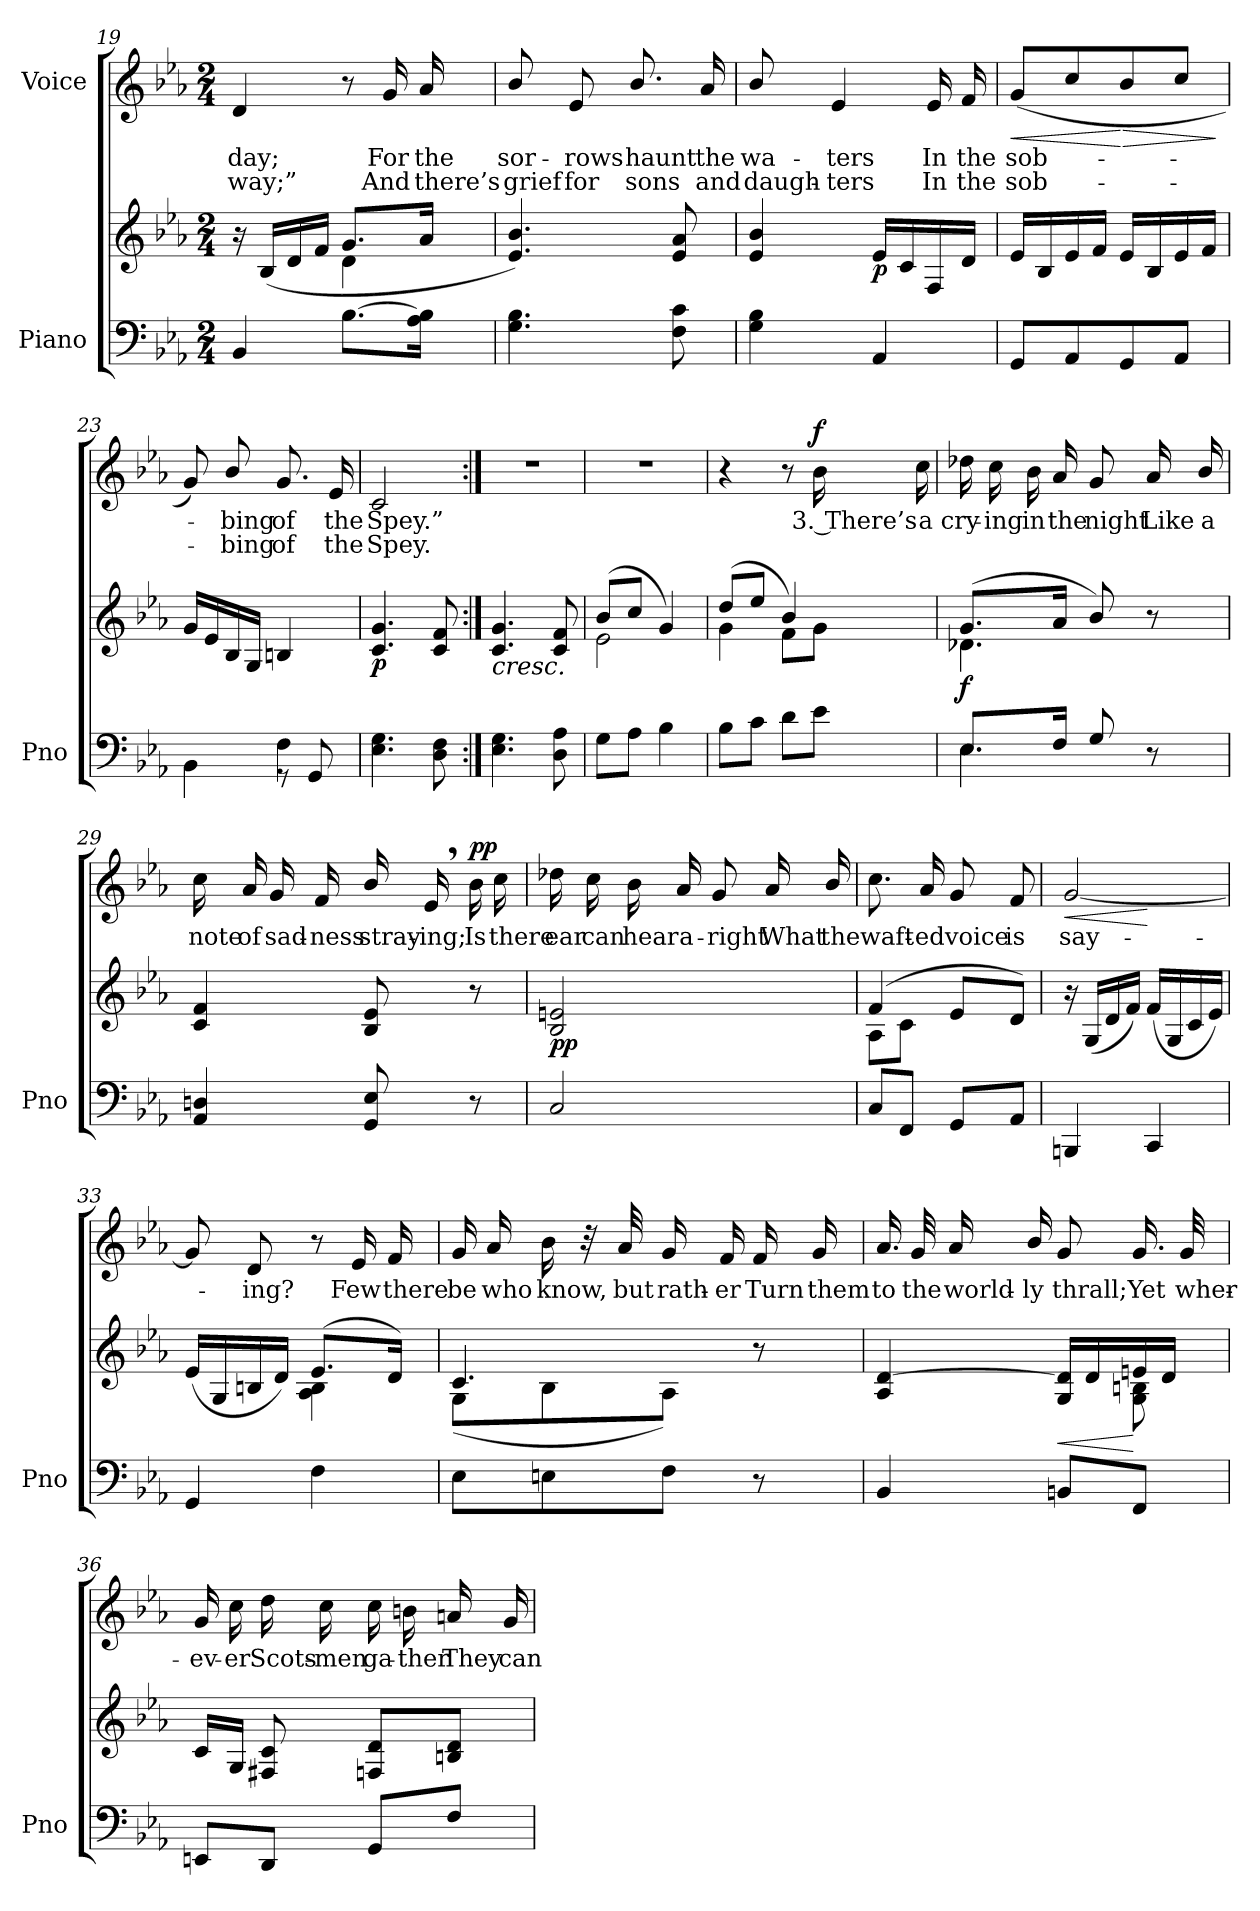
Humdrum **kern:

**kern	**kern	**dynam	**kern	**text	**text	**dynam
*part2	*part2	*part2	*part1	*part1	*part1	*part1
*staff3	*staff2	*staff2/3	*staff1	*staff1	*staff1	*staff1
*I"Piano	*	*	*I"Voice	*	*	*
*I'Pno	*	*	*	*	*	*
*clefF4	*clefG2	*	*clefG2	*	*	*
*k[b-e-a-]	*k[b-e-a-]	*	*k[b-e-a-]	*	*	*
*M2/4	*M2/4	*	*M2/4	*	*	*
=19	=19	=19	=19	=19	=19	=19
*	*^	*	*	*	*	*
4BB-/	16r	4ryy	.	4d/	day;	-way;”	.
.	(16B-/LL	.	.	.	.	.	.
.	16d/	.	.	.	.	.	.
.	16f/JJ	.	.	.	.	.	.
[8.B-\L	8.g/L	4d\	.	8r	.	.	.
.	.	.	.	16g/	For	And	.
16A-\ 16B-\]Jk	16a-/Jk	.	.	16a-/	the	there’s	.
*	*v	*v	*	*	*	*	*
=20	=20	=20	=20	=20	=20	=20
4.G\ 4.B-\	4.e-/ 4.b-/)	.	8b-/	sor-	grief	.
.	.	.	8e-/	-rows	for	.
.	.	.	8.b-/	haunt	sons	.
8F\ 8c\	8e-/ 8a-/	.	.	.	.	.
.	.	.	16a-/	the	and	.
=21	=21	=21	=21	=21	=21	=21
4G\ 4B-\	4e-/ 4b-/	.	8b-/	wa-	daugh-	.
.	.	.	4e-/	-ters	-ters	.
!	!	!LO:DY:b	!	!	!	!
4AA-/	(<16e-/LL	p	.	.	.	.
.	16c/	.	.	.	.	.
.	16F/	.	16e-/	In	In	.
.	16d/JJ	.	16f/	the	the	.
=22	=22	=22	=22	=22	=22	=22
!	!	!	!	!	!	!LO:HP:b
8GG/L	16e-/LL	.	(<8g/L	sob-	sob-	<
.	16B-/	.	.	.	.	.
8AA-/	16e-/	.	8cc/	.	.	.
.	16f/JJ	.	.	.	.	.
!	!	!	!	!	!	!LO:HP:n=1:b
8GG/	16e-/LL	.	8b-/	.	.	[ >
.	16B-/	.	.	.	.	.
8AA-/J	16e-/	.	8cc/J	.	.	.
.	16f/JJ	.	.	.	.	.
.	.	.	.	.	.	]
=23	=23	=23	=23	=23	=23	=23
*^	*	*	*	*	*	*
4ryy	4BB-\	16g/LL	.	8g/)	.	.	.
.	.	16e-/	.	.	.	.	.
.	.	16B-/	.	8b-/	-bing	-bing	.
.	.	16G/JJ	.	.	.	.	.
4F\)	8r	4Bn/	.	8.g/	of	of	.
.	8GG/	.	.	.	.	.	.
.	.	.	.	16e-/	the	the	.
*v	*v	*	*	*	*	*	*
=24	=24	=24	=24	=24	=24	=24
!	!	!LO:DY:b	!	!	!	!
4.E-\ 4.G\	4.c/ 4.g/	p	2c/	Spey.”	Spey.	.
8D\ 8F\	8c/ 8f/	.	.	.	.	.
=25:|!	=25:|!	=25:|!	=25:|!	=25:|!	=25:|!	=25:|!
!	!LO:TX:b:i:t=cresc.	!	!	!	!	!
4.E-\ 4.G\	4.c/ 4.g/	.	2r	.	.	.
8D\ 8A-\	8c/ 8f/	.	.	.	.	.
=26	=26	=26	=26	=26	=26	=26
*	*^	*	*	*	*	*
8G\L	(8b-/L	2e-\	.	2r	.	.	.
8A-\J	8cc/J	.	.	.	.	.	.
4B-\	4g/)	.	.	.	.	.	.
=27	=27	=27	=27	=27	=27	=27	=27
8B-\L	(8dd/L	4g\	.	4r	.	.	.
8c\J	8ee-/J	.	.	.	.	.	.
8d\L	4b-/)	8f\L	.	8r	.	.	.
!	!	!	!	!	!	!	!LO:DY:a
8e-\J	.	8g\J	.	16b-\	3. There’s	.	f
.	.	.	.	16cc\	a	.	.
=28	=28	=28	=28	=28	=28	=28	=28
!LO:N:head=solid	!	!	!LO:DY:b	!	!	!	!
*^	*	*	*	*	*	*	*
8.E-/L	4.E-\	(8.g/L	4.d-X\	f	16dd-X\	cry-	.	.
.	.	.	.	.	16cc\	-ing	.	.
.	.	.	.	.	16b-\	in	.	.
16F/Jk	.	16a-/Jk	.	.	16a-/	the	.	.
8G/	.	8b-/)	.	.	8g/	night	.	.
8r	8ryy	8r	8ryy	.	16a-/	Like	.	.
.	.	.	.	.	16b-/	a	.	.
*v	*v	*	*	*	*	*	*	*
*	*v	*v	*	*	*	*	*
=29	=29	=29	=29	=29	=29	=29
4AA-/ 4Dn/	4c/ 4f/	.	16cc\	note	.	.
.	.	.	16a-/	of	.	.
.	.	.	16g/	sad-	.	.
.	.	.	16f/	-ness	.	.
8GG/ 8E-/	8B-/ 8e-/	.	16b-/	stray-	.	.
.	.	.	16e-,/	-ing;	.	.
!	!	!	!	!	!	!LO:DY:a
8r	8r	.	16b-\	Is	.	pp
.	.	.	16cc\	there	.	.
=30	=30	=30	=30	=30	=30	=30
!	!	!LO:DY:b	!	!	!	!
2C/	2B-/ 2en/	pp	16dd-X\	ear	.	.
.	.	.	16cc\	can	.	.
.	.	.	16b-\	hear	.	.
.	.	.	16a-/	a-	.	.
.	.	.	8g/	-right	.	.
.	.	.	16a-/	What	.	.
.	.	.	16b-/	the	.	.
=31	=31	=31	=31	=31	=31	=31
*	*^	*	*	*	*	*
8C/L	(4f/	8A-\L	.	8.cc\	waft-	.	.
8FF/J	.	8c\J	.	.	.	.	.
.	.	.	.	16a-/	-ed	.	.
8GG/L	8e-/L	4ryy	.	8g/	voice	.	.
8AA-/J	8d/J)	.	.	8f/	is	.	.
*	*v	*v	*	*	*	*	*
=32	=32	=32	=32	=32	=32	=32
!	!	!	!	!	!	!LO:HP:b
*	*	*	*^	*	*	*
4BBBn/	16r	.	[2g/	4ryy	say-	.	<
.	(16G/LL	.	.	.	.	.	.
.	16d/	.	.	.	.	.	.
.	16f/JJ)	.	.	.	.	.	.
4CC/	(16f/LL	.	.	4ryy	.	.	[
.	16G/	.	.	.	.	.	.
.	16c/	.	.	.	.	.	.
.	16e-/JJ)	.	.	.	.	.	.
*	*	*	*v	*v	*	*	*
=33	=33	=33	=33	=33	=33	=33
*	*^	*	*	*	*	*
4GG/	(16e-/LL	4ryy	.	8g/]	.	.	.
.	16G/	.	.	.	.	.	.
.	16Bn/	.	.	8d/	-ing?	.	.
.	16d/JJ)	.	.	.	.	.	.
4F\	(8.e-/L	4A-\ 4B\	.	8r	.	.	.
!	!	!	!	!	!	!	!LO:DY:a
!	!	!	!	!	!	!	!LO:DY:n=1:a
.	.	.	.	16e-/	Few	.	pp other-dynamics
.	16d/Jk)	.	.	16f/	there	.	.
=34	=34	=34	=34	=34	=34	=34	=34
8E-\L	4.c/	(8G\L	.	16g/	be	.	.
.	.	.	.	16a-/	who	.	.
8En\	.	8B-\	.	16b-\	know,	.	.
.	.	.	.	32r	.	.	.
.	.	.	.	32a-/	but	.	.
8F\J	.	8A-\J)	.	16g/	rath-	.	.
.	.	.	.	16f/	-er	.	.
8r	8r	8ryy	.	16f/	Turn	.	.
.	.	.	.	16g/	them	.	.
=35	=35	=35	=35	=35	=35	=35	=35
4BB-/	4A-/ [4d/	4.ryy	.	16.a-/	to	.	.
.	.	.	.	32g/	the	.	.
.	.	.	.	16a-/	world-	.	.
.	.	.	.	16b-/	-ly	.	.
!	!	!	!LO:HP:b	!	!	!	!
8BBn/L	16G/ 16d/]LL	.	<	8g/	thrall;	.	.
.	16d/	.	.	.	.	.	.
8FF/J	16en/	8G\ 8Bn\	[	16.g/	Yet	.	.
.	16d/JJ	.	.	.	.	.	.
.	.	.	.	32g/	wher-	.	.
*	*v	*v	*	*	*	*	*
=36	=36	=36	=36	=36	=36	=36
!	!	!	!	!	!	!LO:DY:a
!	!	!	!	!	!	!LO:DY:n=1:a
8EEn/L	16c/LL	.	16g/	-ev-	.	f other-dynamics
.	16G/JJ	.	16cc\	-er	.	.
8DD/J	8F#X/ 8c/	.	16dd\	Scots-	.	.
.	.	.	16cc\	-men	.	.
8GG/L	8Fn/ 8d/L	.	16cc\	ga-	.	.
.	.	.	16bn\	-ther	.	.
8F/J	8Bn/ 8d/J	.	16an/	They	.	.
.	.	.	16g/	can	.	.
=	=	=	=	=	=	=
*-	*-	*-	*-	*-	*-	*-
